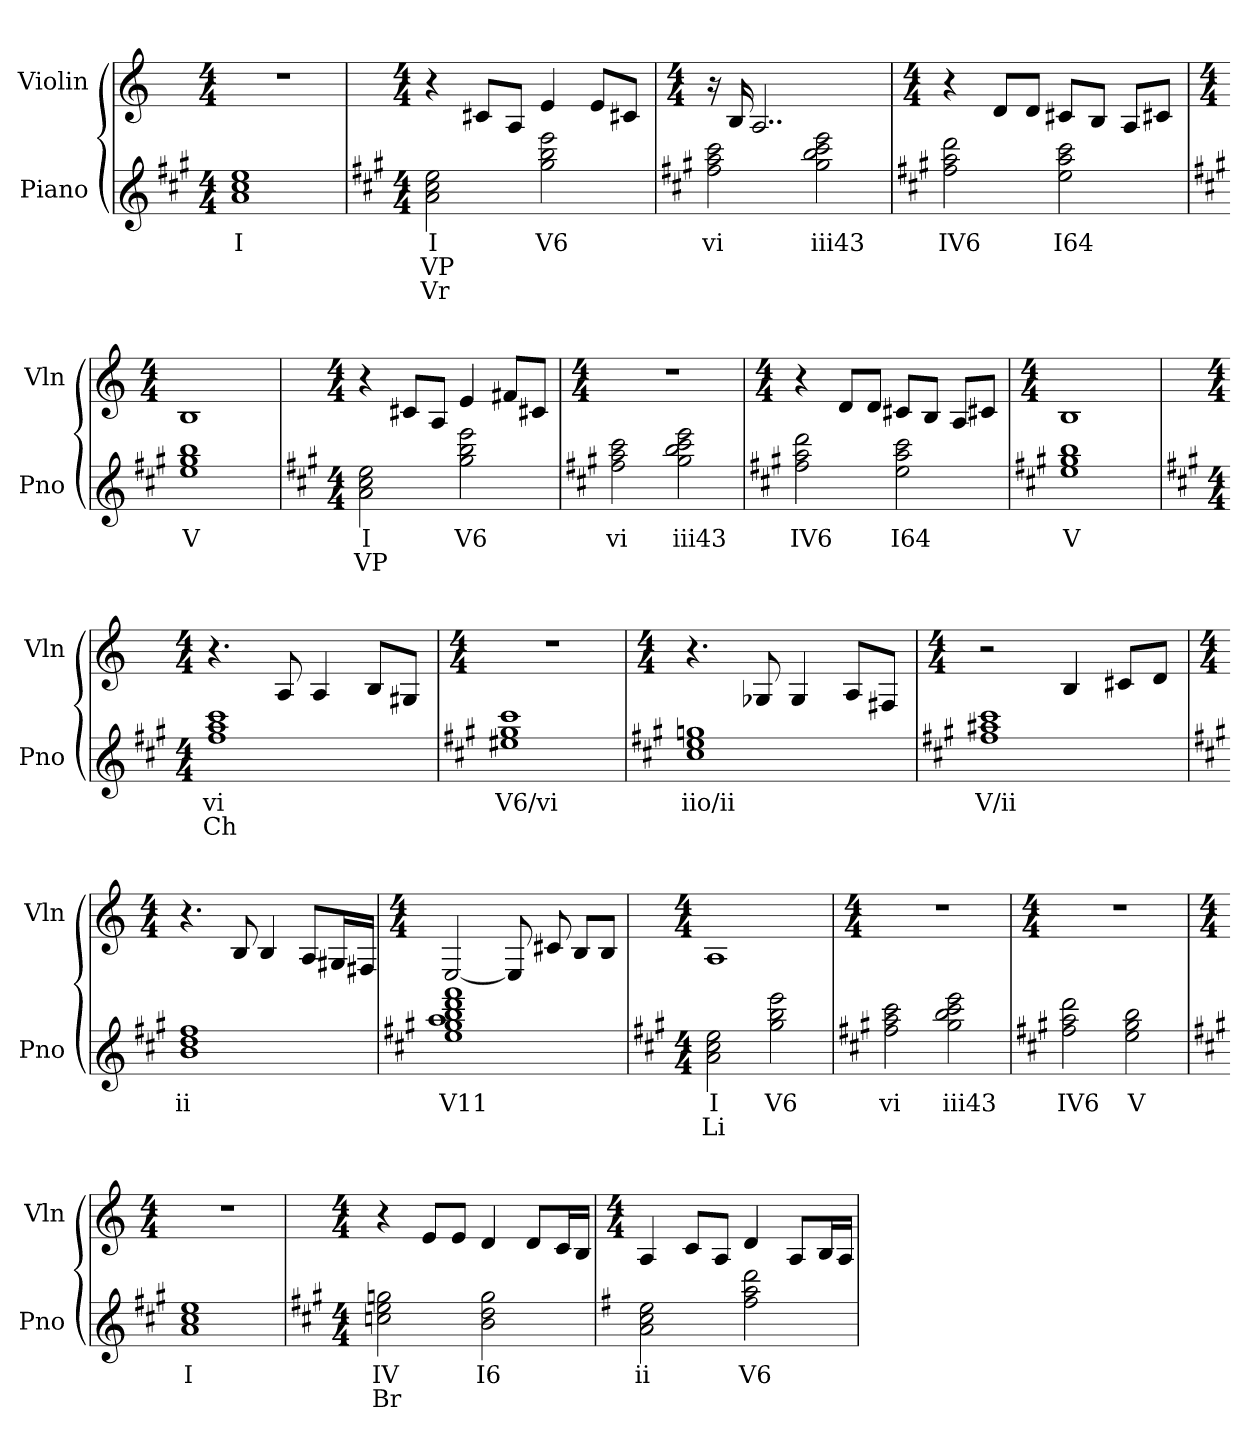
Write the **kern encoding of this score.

**kern	**text	**text	**text	**kern
*part2	*part2	*part2	*part2	*part1
*staff2	*staff2	*staff2	*staff2	*staff1
*I"Piano	*	*	*	*I"Violin
*I'Pno	*	*	*	*I'Vln
*k[f#c#g#]	*	*	*	*
*A:	*	*	*	*
*M4/4	*	*	*	*M4/4
=	=	=	=	=
1a 1cc# 1ee	I	.	.	1r
=	=	=	=	=
*k[f#c#g#]	*	*	*	*
*A:	*	*	*	*
*M4/4	*	*	*	*M4/4
2a 2cc# 2ee	I	VP	Vr	4r
.	.	.	.	8c#XL
.	.	.	.	8AJ
2gg# 2bb 2eee	V6	.	.	4e
.	.	.	.	8eL
.	.	.	.	8c#XJ
=	=	=	=	=
*k[f#c#g#]	*	*	*	*
*A:	*	*	*	*
*	*	*	*	*M4/4
2ff# 2aa 2ccc#	vi	.	.	16r
.	.	.	.	16B
.	.	.	.	2..A
2gg# 2bb 2ccc# 2eee	iii43	.	.	.
=	=	=	=	=
*k[f#c#g#]	*	*	*	*
*A:	*	*	*	*
*	*	*	*	*M4/4
2ff# 2aa 2ddd	IV6	.	.	4r
.	.	.	.	8dL
.	.	.	.	8dJ
2ee 2aa 2ccc#	I64	.	.	8c#XL
.	.	.	.	8BJ
.	.	.	.	8AL
.	.	.	.	8c#XJ
=	=	=	=	=
*k[f#c#g#]	*	*	*	*
*A:	*	*	*	*
*	*	*	*	*M4/4
1ee 1gg# 1bb	V	.	.	1B
=	=	=	=	=
*k[f#c#g#]	*	*	*	*
*A:	*	*	*	*
*M4/4	*	*	*	*M4/4
2a 2cc# 2ee	I	VP	.	4r
.	.	.	.	8c#XL
.	.	.	.	8AJ
2gg# 2bb 2eee	V6	.	.	4e
.	.	.	.	8f#XL
.	.	.	.	8c#XJ
=	=	=	=	=
*k[f#c#g#]	*	*	*	*
*A:	*	*	*	*
*	*	*	*	*M4/4
2ff# 2aa 2ccc#	vi	.	.	1r
2gg# 2bb 2ccc# 2eee	iii43	.	.	.
=	=	=	=	=
*k[f#c#g#]	*	*	*	*
*A:	*	*	*	*
*	*	*	*	*M4/4
2ff# 2aa 2ddd	IV6	.	.	4r
.	.	.	.	8dL
.	.	.	.	8dJ
2ee 2aa 2ccc#	I64	.	.	8c#XL
.	.	.	.	8BJ
.	.	.	.	8AL
.	.	.	.	8c#XJ
=	=	=	=	=
*k[f#c#g#]	*	*	*	*
*A:	*	*	*	*
*	*	*	*	*M4/4
1ee 1gg# 1bb	V	.	.	1B
=	=	=	=	=
*k[f#c#g#]	*	*	*	*
*A:	*	*	*	*
*M4/4	*	*	*	*M4/4
1ff# 1aa 1ccc#	vi	Ch	.	4.r
.	.	.	.	8A
.	.	.	.	4A
.	.	.	.	8BL
.	.	.	.	8G#XJ
=	=	=	=	=
*k[f#c#g#]	*	*	*	*
*A:	*	*	*	*
*	*	*	*	*M4/4
1ee#X 1gg# 1ccc#	V6/vi	.	.	1r
=	=	=	=	=
*k[f#c#g#]	*	*	*	*
*A:	*	*	*	*
*	*	*	*	*M4/4
1cc# 1ee 1ggn	iio/ii	.	.	4.r
.	.	.	.	8G-X
.	.	.	.	4G-
.	.	.	.	8AL
.	.	.	.	8F#XJ
=	=	=	=	=
*k[f#c#g#]	*	*	*	*
*A:	*	*	*	*
*	*	*	*	*M4/4
1ff# 1aa#X 1ccc#	V/ii	.	.	2r
.	.	.	.	4B
.	.	.	.	8c#XL
.	.	.	.	8dJ
=	=	=	=	=
*k[f#c#g#]	*	*	*	*
*A:	*	*	*	*
*	*	*	*	*M4/4
1b 1dd 1ff#	ii	.	.	4.r
.	.	.	.	8B
.	.	.	.	4B
.	.	.	.	8AL
.	.	.	.	16G#XL
.	.	.	.	16F#XJJ
=	=	=	=	=
*k[f#c#g#]	*	*	*	*
*A:	*	*	*	*
*	*	*	*	*M4/4
1ee 1gg# 1bb 1ddd 1fff# 1aa	V11	.	.	[2E
.	.	.	.	8E]
.	.	.	.	8c#X
.	.	.	.	8BL
.	.	.	.	8BJ
=	=	=	=	=
*k[f#c#g#]	*	*	*	*
*A:	*	*	*	*
*M4/4	*	*	*	*M4/4
2a 2cc# 2ee	I	Li	.	1A
2gg# 2bb 2eee	V6	.	.	.
=	=	=	=	=
*k[f#c#g#]	*	*	*	*
*A:	*	*	*	*
*	*	*	*	*M4/4
2ff# 2aa 2ccc#	vi	.	.	1r
2gg# 2bb 2ccc# 2eee	iii43	.	.	.
=	=	=	=	=
*k[f#c#g#]	*	*	*	*
*A:	*	*	*	*
*	*	*	*	*M4/4
2ff# 2aa 2ddd	IV6	.	.	1r
2ee 2gg# 2bb	V	.	.	.
=	=	=	=	=
*k[f#c#g#]	*	*	*	*
*A:	*	*	*	*
*	*	*	*	*M4/4
1a 1cc# 1ee	I	.	.	1r
=	=	=	=	=
*k[f#c#g#]	*	*	*	*
*A:	*	*	*	*
*M4/4	*	*	*	*M4/4
2ccn 2ee 2ggn	IV	Br	.	4r
.	.	.	.	8eL
.	.	.	.	8eJ
2b 2dd 2gg	I6	.	.	4d
.	.	.	.	8dL
.	.	.	.	16cL
.	.	.	.	16BJJ
=	=	=	=	=
*k[f#]	*	*	*	*
*G:	*	*	*	*
*	*	*	*	*M4/4
2a 2cc 2ee	ii	.	.	4A
.	.	.	.	8cL
.	.	.	.	8AJ
2ff# 2aa 2ddd	V6	.	.	4d
.	.	.	.	8AL
.	.	.	.	16BL
.	.	.	.	16AJJ
=	=	=	=	=
*-	*-	*-	*-	*-
